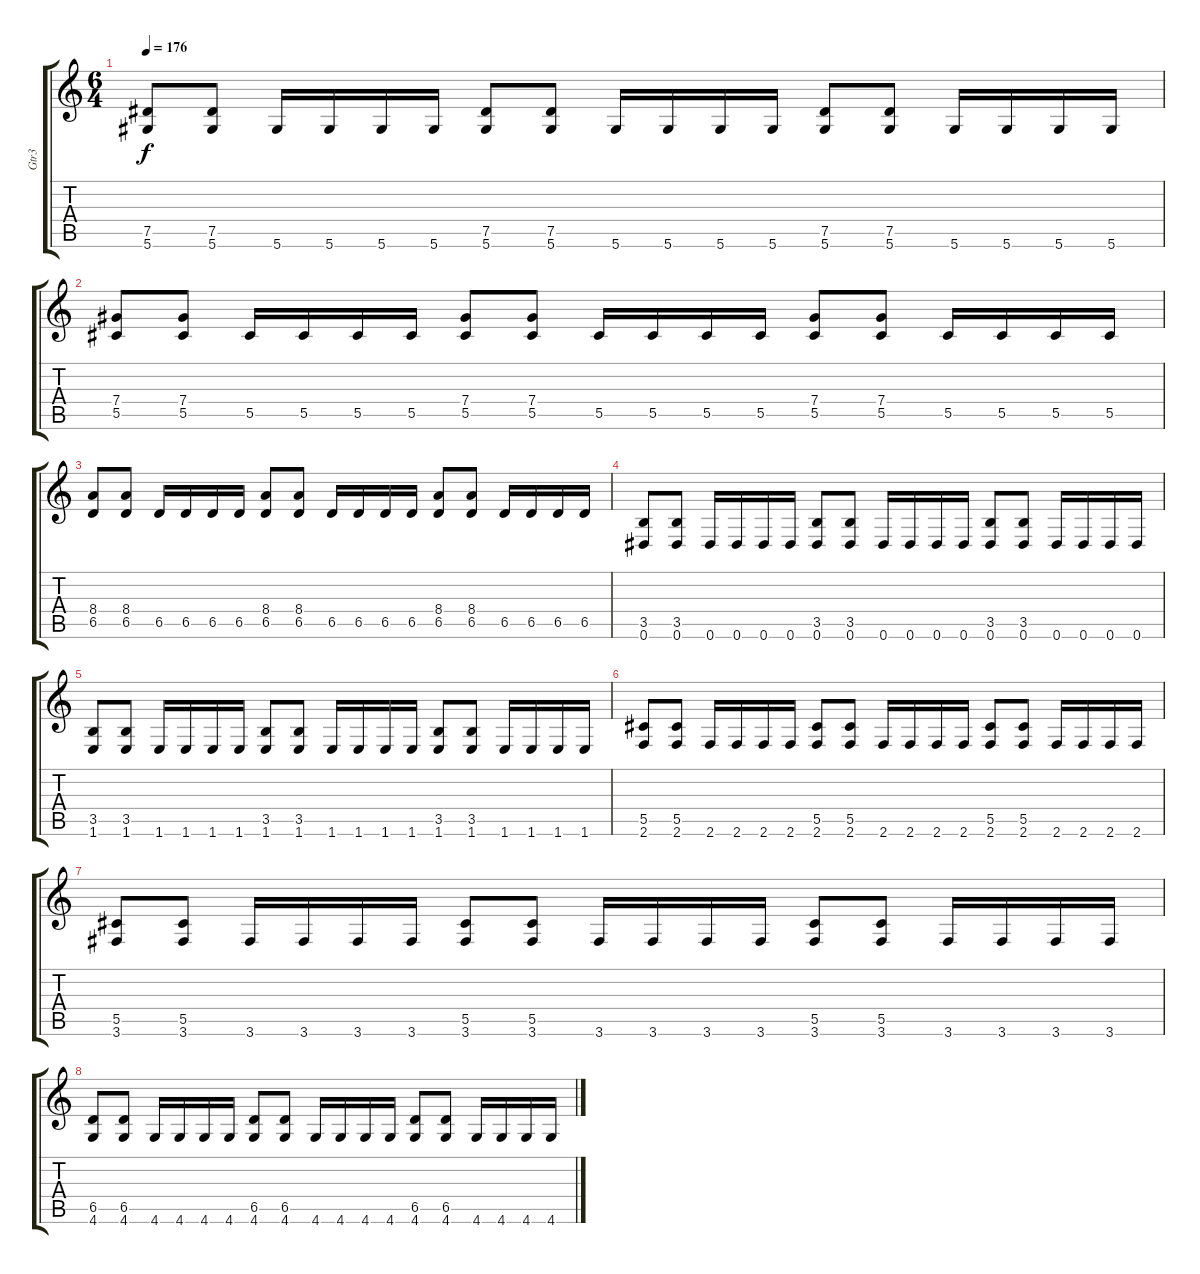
\track ("Gtr3" "Gtr3") {instrument overdrivenguitar}
\staff {score tabs}
\tuning (Eb4 Bb3 Gb3 Db3 Ab2 Eb2) {hide}
\ts (6 4)
\tempo 176
\clef g2
\ks c
(7.5 5.6).8{dy f} (7.5 5.6).8 5.6.16 5.6.16 5.6.16 5.6.16 (7.5 5.6).8 (7.5 5.6).8 5.6.16 5.6.16 5.6.16 5.6.16 (7.5 5.6).8 (7.5 5.6).8 5.6.16 5.6.16 5.6.16 5.6.16 |
(7.4 5.5).8 (7.4 5.5).8 5.5.16 5.5.16 5.5.16 5.5.16 (7.4 5.5).8 (7.4 5.5).8 5.5.16 5.5.16 5.5.16 5.5.16 (7.4 5.5).8 (7.4 5.5).8 5.5.16 5.5.16 5.5.16 5.5.16 |
(8.4 6.5).8 (8.4 6.5).8 6.5.16 6.5.16 6.5.16 6.5.16 (8.4 6.5).8 (8.4 6.5).8 6.5.16 6.5.16 6.5.16 6.5.16 (8.4 6.5).8 (8.4 6.5).8 6.5.16 6.5.16 6.5.16 6.5.16 |
(3.5 0.6).8 (3.5 0.6).8 0.6.16 0.6.16 0.6.16 0.6.16 (3.5 0.6).8 (3.5 0.6).8 0.6.16 0.6.16 0.6.16 0.6.16 (3.5 0.6).8 (3.5 0.6).8 0.6.16 0.6.16 0.6.16 0.6.16 |
(3.5 1.6).8 (3.5 1.6).8 1.6.16 1.6.16 1.6.16 1.6.16 (3.5 1.6).8 (3.5 1.6).8 1.6.16 1.6.16 1.6.16 1.6.16 (3.5 1.6).8 (3.5 1.6).8 1.6.16 1.6.16 1.6.16 1.6.16 |
(5.5 2.6).8 (5.5 2.6).8 2.6.16 2.6.16 2.6.16 2.6.16 (5.5 2.6).8 (5.5 2.6).8 2.6.16 2.6.16 2.6.16 2.6.16 (5.5 2.6).8 (5.5 2.6).8 2.6.16 2.6.16 2.6.16 2.6.16 |
(5.5 3.6).8 (5.5 3.6).8 3.6.16 3.6.16 3.6.16 3.6.16 (5.5 3.6).8 (5.5 3.6).8 3.6.16 3.6.16 3.6.16 3.6.16 (5.5 3.6).8 (5.5 3.6).8 3.6.16 3.6.16 3.6.16 3.6.16 |
(6.5 4.6).8 (6.5 4.6).8 4.6.16 4.6.16 4.6.16 4.6.16 (6.5 4.6).8 (6.5 4.6).8 4.6.16 4.6.16 4.6.16 4.6.16 (6.5 4.6).8 (6.5 4.6).8 4.6.16 4.6.16 4.6.16 4.6.16
